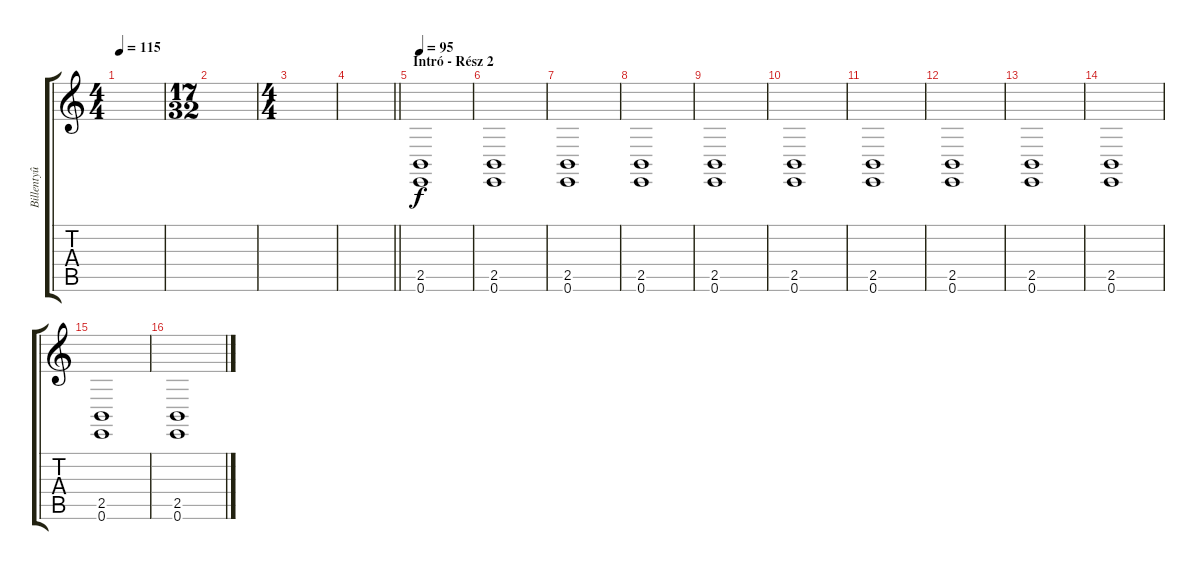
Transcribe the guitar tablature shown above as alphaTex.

\track ("Billentyû" "Billentyû") {instrument gunshot}
\staff {score tabs}
\tuning (E4 B3 G3 D3 A2 E2) {hide}
\ts (4 4)
\tempo 115
\clef g2
\ks c
|
\ts (17 32)
|
\ts (4 4)
|
\barLineRight lightlight
|
\section ("" "Intró - Rész 2")
\tempo 95
(2.5 0.6).1 |
(2.5 0.6).1 |
(2.5 0.6).1 |
(2.5 0.6).1 |
(2.5 0.6).1 |
(2.5 0.6).1 |
(2.5 0.6).1 |
(2.5 0.6).1 |
(2.5 0.6).1 |
(2.5 0.6).1 |
(2.5 0.6).1 |
(2.5 0.6).1
